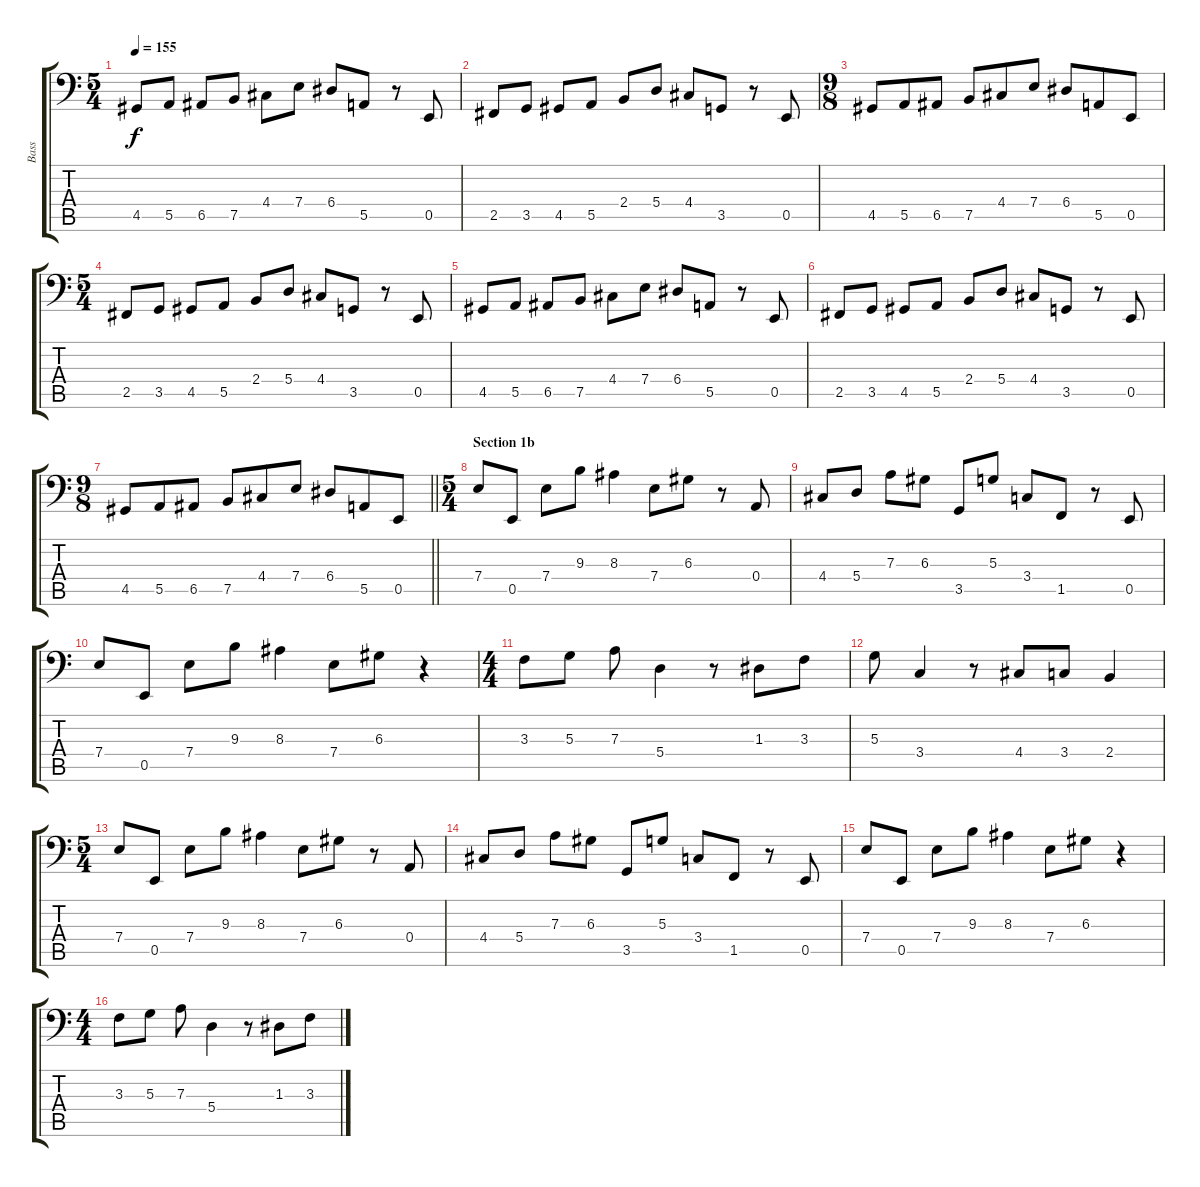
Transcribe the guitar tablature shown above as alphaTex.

\track ("Bass" "Bass") {instrument electricbassfinger}
\staff {score tabs}
\tuning (C3 G2 D2 A1 E1 B0) {hide}
\ts (5 4)
\tempo 155
\clef f4
\ks c
4.5.8{dy f} 5.5.8 6.5.8 7.5.8 4.4.8 7.4.8 6.4.8 5.5.8 r.8 0.5.8 |
2.5.8 3.5.8 4.5.8 5.5.8 2.4.8 5.4.8 4.4.8 3.5.8 r.8 0.5.8 |
\ts (9 8)
4.5.8 5.5.8 6.5.8 7.5.8 4.4.8 7.4.8 6.4.8 5.5.8 0.5.8 |
\ts (5 4)
2.5.8 3.5.8 4.5.8 5.5.8 2.4.8 5.4.8 4.4.8 3.5.8 r.8 0.5.8 |
4.5.8 5.5.8 6.5.8 7.5.8 4.4.8 7.4.8 6.4.8 5.5.8 r.8 0.5.8 |
2.5.8 3.5.8 4.5.8 5.5.8 2.4.8 5.4.8 4.4.8 3.5.8 r.8 0.5.8 |
\ts (9 8)
\barLineRight lightlight
4.5.8 5.5.8 6.5.8 7.5.8 4.4.8 7.4.8 6.4.8 5.5.8 0.5.8 |
\ts (5 4)
\section ("" "Section 1b")
7.4.8 0.5.8 7.4.8 9.3.8 8.3.4 7.4.8 6.3.8 r.8 0.4.8 |
4.4.8 5.4.8 7.3.8 6.3.8 3.5.8 5.3.8 3.4.8 1.5.8 r.8 0.5.8 |
7.4.8 0.5.8 7.4.8 9.3.8 8.3.4 7.4.8 6.3.8 r.4 |
\ts (4 4)
3.3.8 5.3.8 7.3.8 5.4.4 r.8 1.3.8 3.3.8 |
5.3.8 3.4.4 r.8 4.4.8 3.4.8 2.4.4 |
\ts (5 4)
7.4.8 0.5.8 7.4.8 9.3.8 8.3.4 7.4.8 6.3.8 r.8 0.4.8 |
4.4.8 5.4.8 7.3.8 6.3.8 3.5.8 5.3.8 3.4.8 1.5.8 r.8 0.5.8 |
7.4.8 0.5.8 7.4.8 9.3.8 8.3.4 7.4.8 6.3.8 r.4 |
\ts (4 4)
3.3.8 5.3.8 7.3.8 5.4.4 r.8 1.3.8 3.3.8
